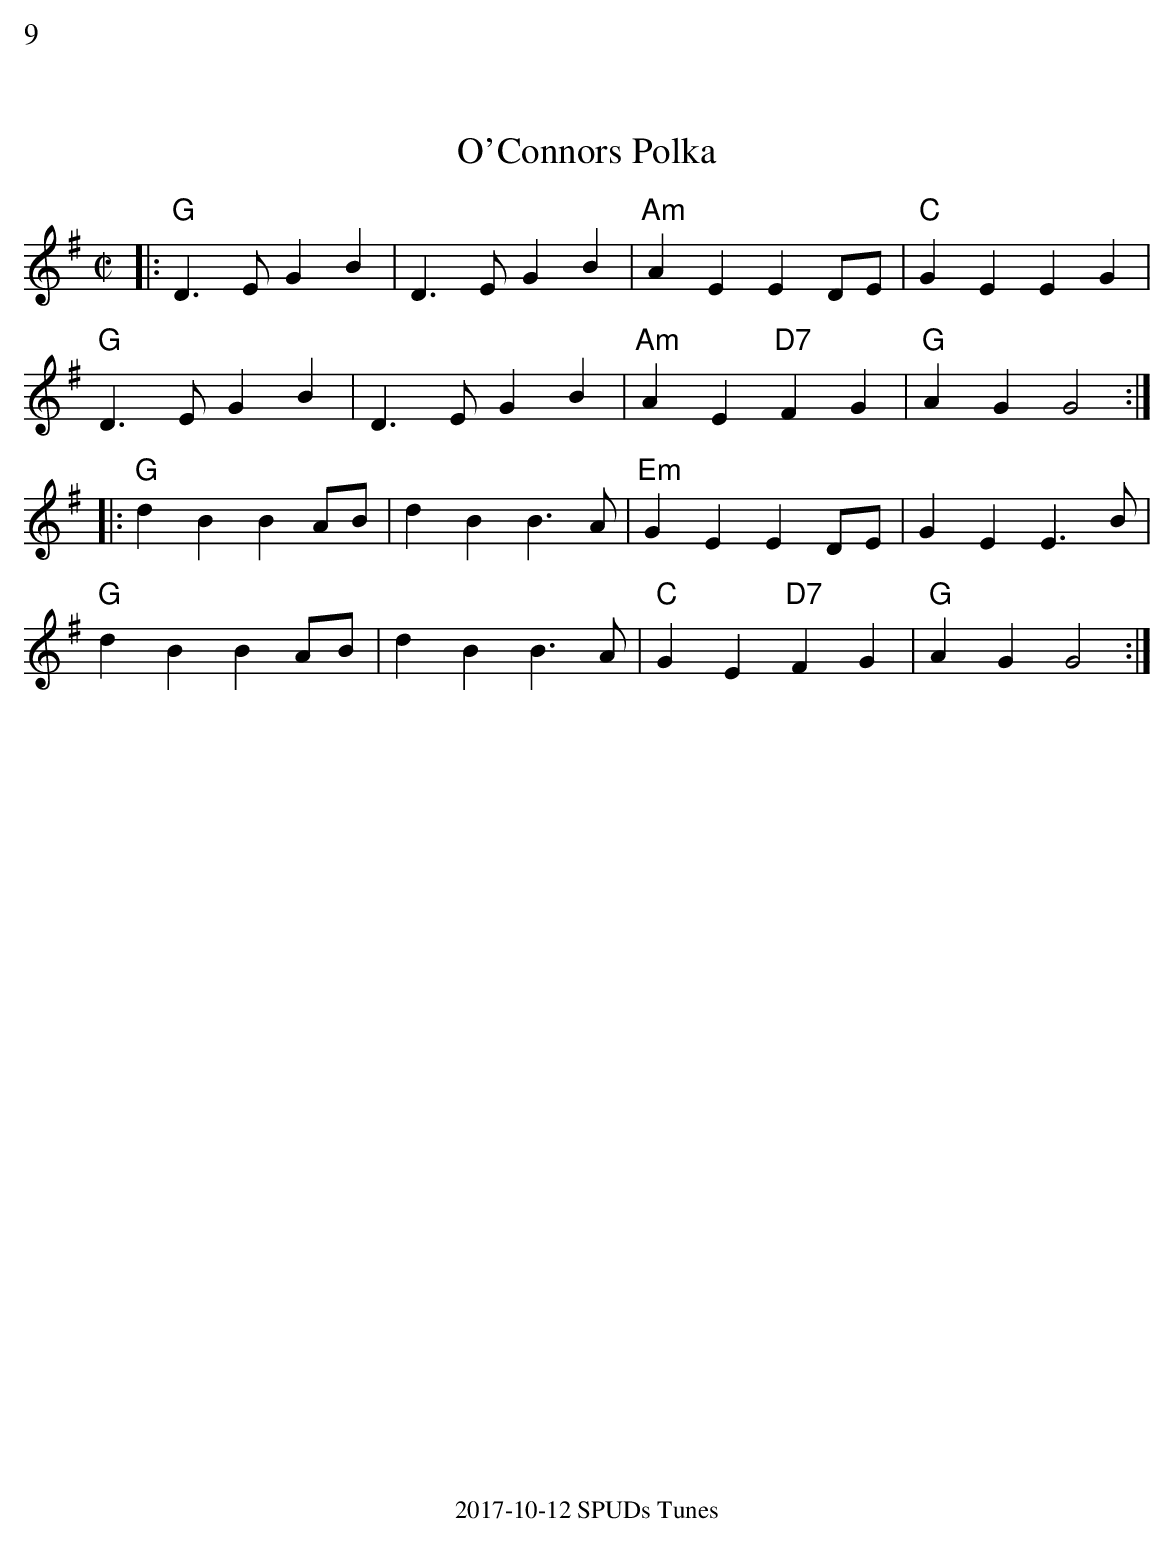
X:1
%%text 9
T:O'Connors Polka
M:C|
L:1/4
K:G
|:"G"D>E GB|D>E GB|"Am"AE ED/E/|"C"GE EG|
"G"D>E GB|D>E GB|"Am"AE "D7"FG|"G"AG G2:|
|:"G"dB BA/B/|dB B>A|"Em"GE ED/E/|GE E>B|
"G"dB BA/B/|dB B>A|"C"GE "D7"FG|"G"AG G2:|
